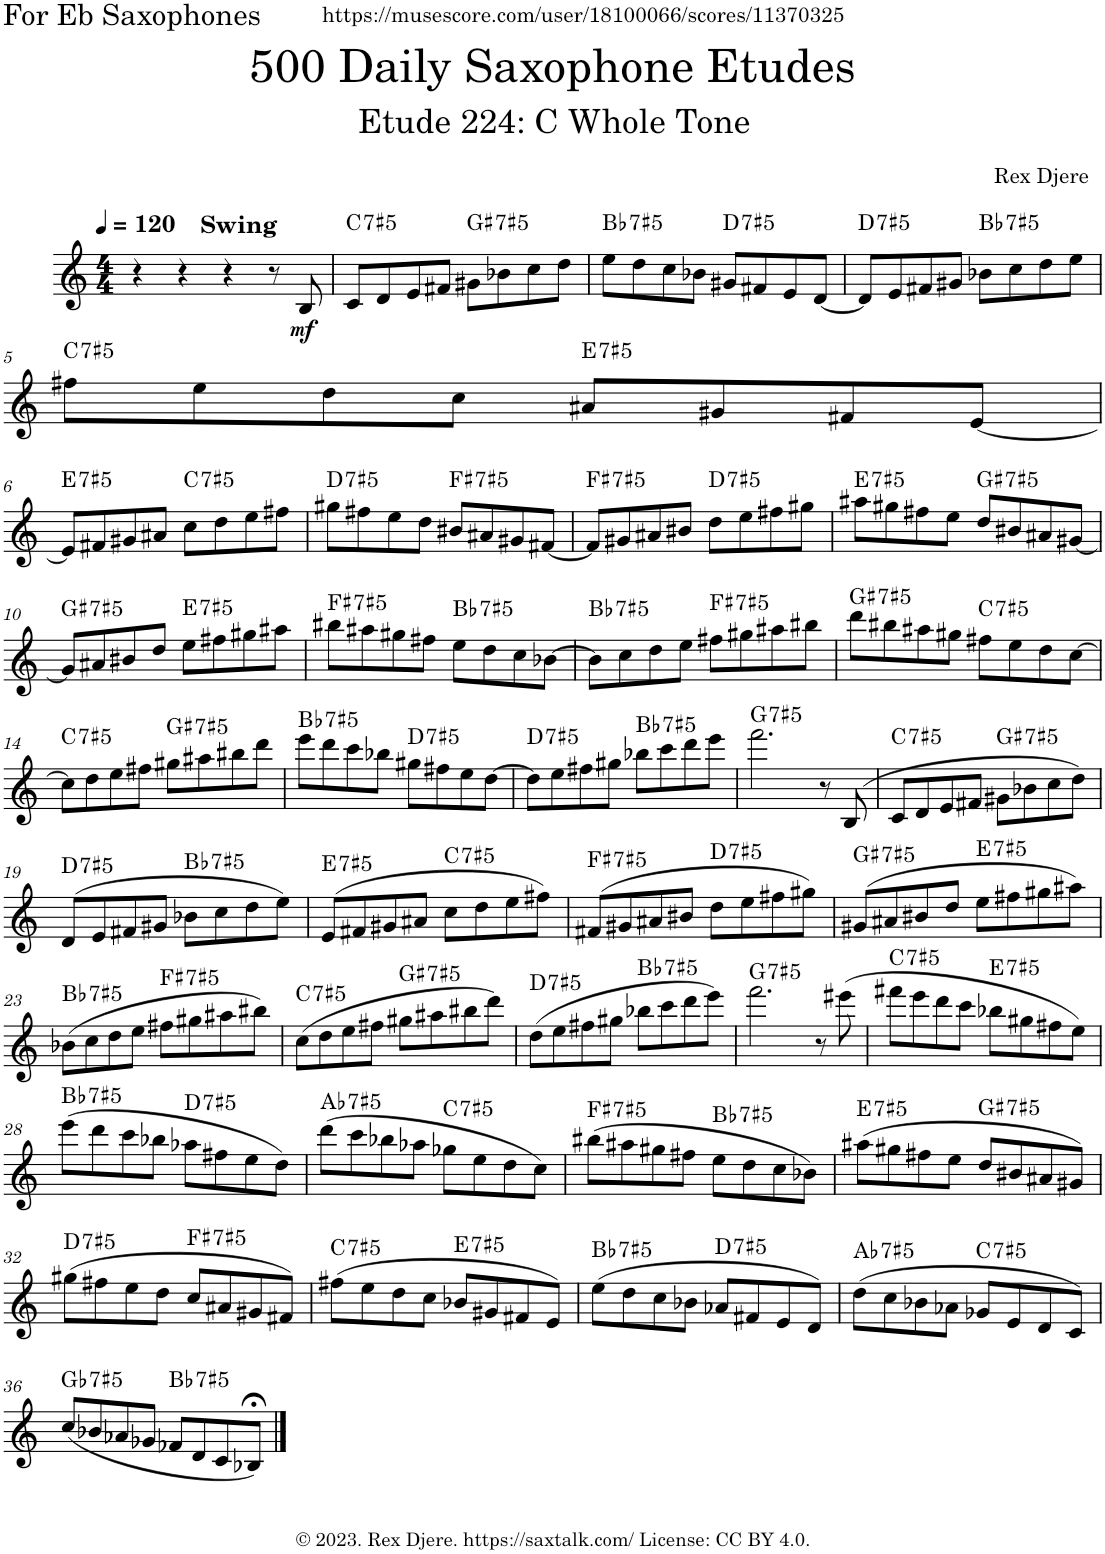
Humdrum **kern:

**kern	**dynam	**harte
*part1	*part1	*part1
*staff1	*staff1	*
*I"Alto Saxophone	*	*
*I'A. Sax.	*	*
*clefG2	*	*
*Trd5c9	*	*
*k[]	*	*
*M4/4	*	*
*MM120	*	*
=1	=1	=1
!LO:TX:a:B:t=Swing	!	!
4r	.	.
4r	.	.
4r	.	.
8r	.	.
!	!LO:DY:b	!
8B/	mf	.
=2	=2	=2
!	!	!LO:H:kt=7
8c/L	.	C:(3,#5,b7)
8d/	.	.
8e/	.	.
8f#X/J	.	.
!	!	!LO:H:kt=7
8g#X\L	.	G#:(3,#5,b7)
8b-X\	.	.
8cc\	.	.
8dd\J	.	.
=3	=3	=3
!	!	!LO:H:kt=7
8ee\L	.	Bb:(3,#5,b7)
8dd\	.	.
8cc\	.	.
8b-X\J	.	.
!	!	!LO:H:kt=7
8g#X/L	.	D:(3,#5,b7)
8f#X/	.	.
8e/	.	.
[8d/J	.	.
=4	=4	=4
!	!	!LO:H:kt=7
8d/L]	.	D:(3,#5,b7)
8e/	.	.
8f#X/	.	.
8g#X/J	.	.
!	!	!LO:H:kt=7
8b-X\L	.	Bb:(3,#5,b7)
8cc\	.	.
8dd\	.	.
8ee\J	.	.
!!LO:LB:g=z
=5	=5	=5
!	!	!LO:H:kt=7
8ff#X\L	.	C:(3,#5,b7)
8ee\	.	.
8dd\	.	.
8cc\J	.	.
!	!	!LO:H:kt=7
8a#X/L	.	E:(3,#5,b7)
8g#X/	.	.
8f#X/	.	.
[8e/J	.	.
!!LO:LB:g=z
=6	=6	=6
!	!	!LO:H:kt=7
8e/L]	.	E:(3,#5,b7)
8f#X/	.	.
8g#X/	.	.
8a#X/J	.	.
!	!	!LO:H:kt=7
8cc\L	.	C:(3,#5,b7)
8dd\	.	.
8ee\	.	.
8ff#X\J	.	.
=7	=7	=7
!	!	!LO:H:kt=7
8gg#X\L	.	D:(3,#5,b7)
8ff#X\	.	.
8ee\	.	.
8dd\J	.	.
!	!	!LO:H:kt=7
8b#X/L	.	F#:(3,#5,b7)
8a#X/	.	.
8g#X/	.	.
[8f#X/J	.	.
=8	=8	=8
!	!	!LO:H:kt=7
8f#/L]	.	F#:(3,#5,b7)
8g#X/	.	.
8a#X/	.	.
8b#X/J	.	.
!	!	!LO:H:kt=7
8dd\L	.	D:(3,#5,b7)
8ee\	.	.
8ff#X\	.	.
8gg#X\J	.	.
=9	=9	=9
!	!	!LO:H:kt=7
8aa#X\L	.	E:(3,#5,b7)
8gg#X\	.	.
8ff#X\	.	.
8ee\J	.	.
!	!	!LO:H:kt=7
8dd/L	.	G#:(3,#5,b7)
8b#X/	.	.
8a#X/	.	.
[8g#X/J	.	.
!!LO:LB:g=z
=10	=10	=10
!	!	!LO:H:kt=7
8g#/L]	.	G#:(3,#5,b7)
8a#X/	.	.
8b#X/	.	.
8dd/J	.	.
!	!	!LO:H:kt=7
8ee\L	.	E:(3,#5,b7)
8ff#X\	.	.
8gg#X\	.	.
8aa#X\J	.	.
=11	=11	=11
!	!	!LO:H:kt=7
8bb#X\L	.	F#:(3,#5,b7)
8aa#X\	.	.
8gg#X\	.	.
8ff#X\J	.	.
!	!	!LO:H:kt=7
8ee\L	.	Bb:(3,#5,b7)
8dd\	.	.
8cc\	.	.
[8b-X\J	.	.
=12	=12	=12
!	!	!LO:H:kt=7
8b-\L]	.	Bb:(3,#5,b7)
8cc\	.	.
8dd\	.	.
8ee\J	.	.
!	!	!LO:H:kt=7
8ff#X\L	.	F#:(3,#5,b7)
8gg#X\	.	.
8aa#X\	.	.
8bb#X\J	.	.
=13	=13	=13
!	!	!LO:H:kt=7
8ddd\L	.	G#:(3,#5,b7)
8bb#X\	.	.
8aa#X\	.	.
8gg#X\J	.	.
!	!	!LO:H:kt=7
8ff#X\L	.	C:(3,#5,b7)
8ee\	.	.
8dd\	.	.
[8cc\J	.	.
!!LO:LB:g=z
=14	=14	=14
!	!	!LO:H:kt=7
8cc\L]	.	C:(3,#5,b7)
8dd\	.	.
8ee\	.	.
8ff#X\J	.	.
!	!	!LO:H:kt=7
8gg#X\L	.	G#:(3,#5,b7)
8aa#X\	.	.
8bb#X\	.	.
8ddd\J	.	.
=15	=15	=15
!	!	!LO:H:kt=7
8eee\L	.	Bb:(3,#5,b7)
8ddd\	.	.
8ccc\	.	.
8bb-X\J	.	.
!	!	!LO:H:kt=7
8gg#X\L	.	D:(3,#5,b7)
8ff#X\	.	.
8ee\	.	.
[8dd\J	.	.
=16	=16	=16
!	!	!LO:H:kt=7
8dd\L]	.	D:(3,#5,b7)
8ee\	.	.
8ff#X\	.	.
8gg#X\J	.	.
!	!	!LO:H:kt=7
8bb-X\L	.	Bb:(3,#5,b7)
8ccc\	.	.
8ddd\	.	.
8eee\J	.	.
=17	=17	=17
!	!	!LO:H:kt=7
2.fff\	.	G:(3,#5,b7)
8r	.	.
(8B/	.	.
=18	=18	=18
!	!	!LO:H:kt=7
8c/L	.	C:(3,#5,b7)
8d/	.	.
8e/	.	.
8f#X/J	.	.
!	!	!LO:H:kt=7
8g#X\L	.	G#:(3,#5,b7)
8b-X\	.	.
8cc\	.	.
8dd\J)	.	.
!!LO:LB:g=z
=19	=19	=19
!	!	!LO:H:kt=7
(8d/L	.	D:(3,#5,b7)
8e/	.	.
8f#X/	.	.
8g#X/J	.	.
!	!	!LO:H:kt=7
8b-X\L	.	Bb:(3,#5,b7)
8cc\	.	.
8dd\	.	.
8ee\J)	.	.
=20	=20	=20
!	!	!LO:H:kt=7
(8e/L	.	E:(3,#5,b7)
8f#X/	.	.
8g#X/	.	.
8a#X/J	.	.
!	!	!LO:H:kt=7
8cc\L	.	C:(3,#5,b7)
8dd\	.	.
8ee\	.	.
8ff#X\J)	.	.
=21	=21	=21
!	!	!LO:H:kt=7
(8f#X/L	.	F#:(3,#5,b7)
8g#X/	.	.
8a#X/	.	.
8b#X/J	.	.
!	!	!LO:H:kt=7
8dd\L	.	D:(3,#5,b7)
8ee\	.	.
8ff#X\	.	.
8gg#X\J)	.	.
=22	=22	=22
!	!	!LO:H:kt=7
(8g#X/L	.	G#:(3,#5,b7)
8a#X/	.	.
8b#X/	.	.
8dd/J	.	.
!	!	!LO:H:kt=7
8ee\L	.	E:(3,#5,b7)
8ff#X\	.	.
8gg#X\	.	.
8aa#X\J)	.	.
!!LO:LB:g=z
=23	=23	=23
!	!	!LO:H:kt=7
(8b-X\L	.	Bb:(3,#5,b7)
8cc\	.	.
8dd\	.	.
8ee\J	.	.
!	!	!LO:H:kt=7
8ff#X\L	.	F#:(3,#5,b7)
8gg#X\	.	.
8aa#X\	.	.
8bb#X\J)	.	.
=24	=24	=24
!	!	!LO:H:kt=7
(8cc\L	.	C:(3,#5,b7)
8dd\	.	.
8ee\	.	.
8ff#X\J	.	.
!	!	!LO:H:kt=7
8gg#X\L	.	G#:(3,#5,b7)
8aa#X\	.	.
8bb#X\	.	.
8ddd\J)	.	.
=25	=25	=25
!	!	!LO:H:kt=7
(8dd\L	.	D:(3,#5,b7)
8ee\	.	.
8ff#X\	.	.
8gg#X\J	.	.
!	!	!LO:H:kt=7
8bb-X\L	.	Bb:(3,#5,b7)
8ccc\	.	.
8ddd\	.	.
8eee\J)	.	.
=26	=26	=26
!	!	!LO:H:kt=7
2.fff\	.	G:(3,#5,b7)
8r	.	.
(8eee#X\	.	.
=27	=27	=27
!	!	!LO:H:kt=7
8fff#X\L	.	C:(3,#5,b7)
8eee\	.	.
8ddd\	.	.
8ccc\J	.	.
!	!	!LO:H:kt=7
8bb-X\L	.	E:(3,#5,b7)
8gg#X\	.	.
8ff#X\	.	.
8ee\J)	.	.
!!LO:LB:g=z
=28	=28	=28
!	!	!LO:H:kt=7
(8eee\L	.	Bb:(3,#5,b7)
8ddd\	.	.
8ccc\	.	.
8bb-X\J	.	.
!	!	!LO:H:kt=7
8aa-X\L	.	D:(3,#5,b7)
8ff#X\	.	.
8ee\	.	.
8dd\J)	.	.
=29	=29	=29
!	!	!LO:H:kt=7
(8ddd\L	.	Ab:(3,#5,b7)
8ccc\	.	.
8bb-X\	.	.
8aa-X\J	.	.
!	!	!LO:H:kt=7
8gg-X\L	.	C:(3,#5,b7)
8ee\	.	.
8dd\	.	.
8cc\J)	.	.
=30	=30	=30
!	!	!LO:H:kt=7
(8bb#X\L	.	F#:(3,#5,b7)
8aa#X\	.	.
8gg#X\	.	.
8ff#X\J	.	.
!	!	!LO:H:kt=7
8ee\L	.	Bb:(3,#5,b7)
8dd\	.	.
8cc\	.	.
8b-X\J)	.	.
=31	=31	=31
!	!	!LO:H:kt=7
(8aa#X\L	.	E:(3,#5,b7)
8gg#X\	.	.
8ff#X\	.	.
8ee\J	.	.
!	!	!LO:H:kt=7
8dd/L	.	G#:(3,#5,b7)
8b#X/	.	.
8a#X/	.	.
8g#X/J)	.	.
!!LO:LB:g=z
=32	=32	=32
!	!	!LO:H:kt=7
(8gg#X\L	.	D:(3,#5,b7)
8ff#X\	.	.
8ee\	.	.
8dd\J	.	.
!	!	!LO:H:kt=7
8cc/L	.	F#:(3,#5,b7)
8a#X/	.	.
8g#X/	.	.
8f#X/J)	.	.
=33	=33	=33
!	!	!LO:H:kt=7
(8ff#X\L	.	C:(3,#5,b7)
8ee\	.	.
8dd\	.	.
8cc\J	.	.
!	!	!LO:H:kt=7
8b-X/L	.	E:(3,#5,b7)
8g#X/	.	.
8f#X/	.	.
8e/J)	.	.
=34	=34	=34
!	!	!LO:H:kt=7
(8ee\L	.	Bb:(3,#5,b7)
8dd\	.	.
8cc\	.	.
8b-X\J	.	.
!	!	!LO:H:kt=7
8a-X/L	.	D:(3,#5,b7)
8f#X/	.	.
8e/	.	.
8d/J)	.	.
=35	=35	=35
!	!	!LO:H:kt=7
(8dd\L	.	Ab:(3,#5,b7)
8cc\	.	.
8b-X\	.	.
8a-X\J	.	.
!	!	!LO:H:kt=7
8g-X/L	.	C:(3,#5,b7)
8e/	.	.
8d/	.	.
8c/J)	.	.
!!LO:LB:g=z
=36	=36	=36
!	!	!LO:H:kt=7
(8cc/L	.	Gb:(3,#5,b7)
8b-X/	.	.
8a-X/	.	.
8g-X/J	.	.
!	!	!LO:H:kt=7
8f-X/L	.	Bb:(3,#5,b7)
8d/	.	.
8c/	.	.
8B-X;</J)	.	.
==	==	==
*-	*-	*-
